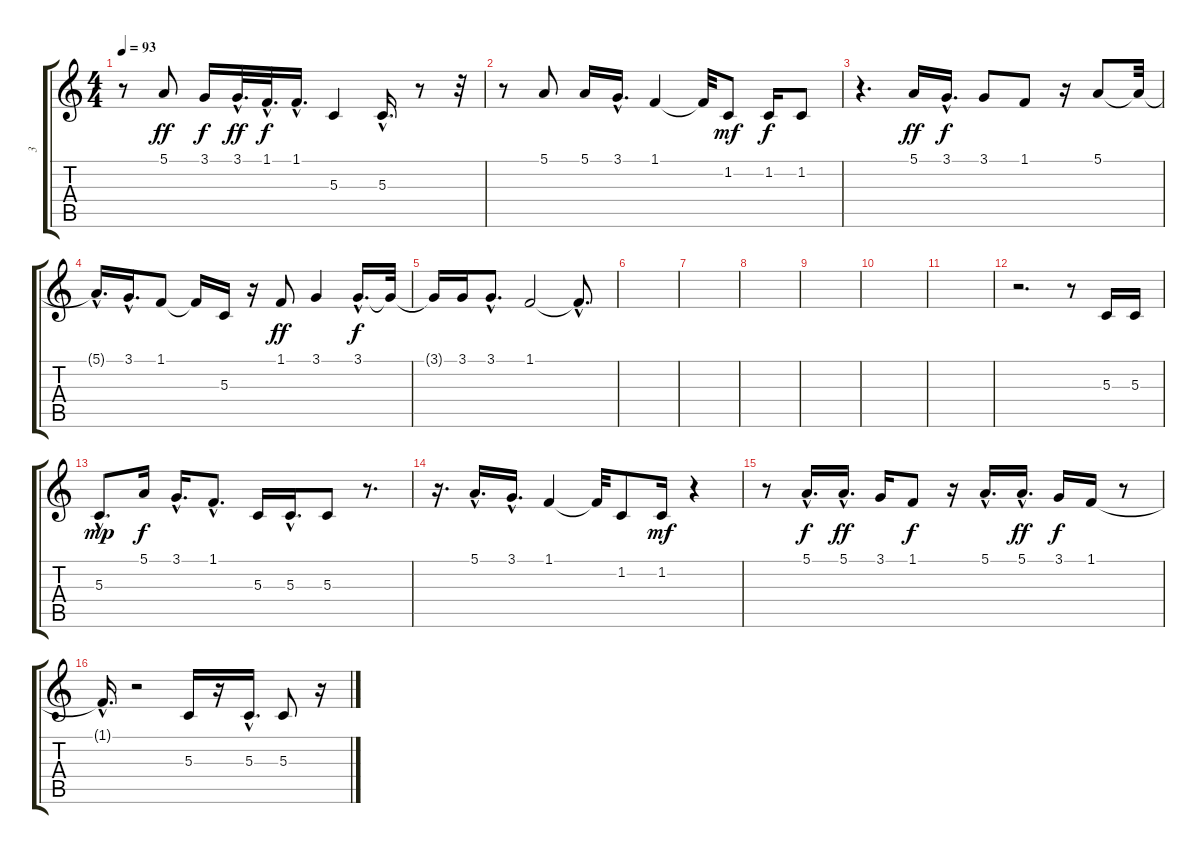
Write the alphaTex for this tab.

\track ("3" "3") {instrument flute}
\staff {score tabs}
\tuning (E4 B3 G3 D3 A2 E2) {hide}
\ts (4 4)
\tempo 93
\clef g2
\ks c
r.8{dy mf} 5.1.8{dy ff} 3.1.16{dy f} 3.1{hac}.32{d dy ff} 1.1{hac}.32{d dy f} 1.1{hac}.16{d} 5.3.4 5.3{hac}.16{d} r.8 r.32 |
r.8 5.1.8 5.1.16 3.1{hac}.16{d} 1.1.4 1.1{t}.32 1.2.8{dy mf} 1.2.16{dy f} 1.2.8 |
r.4{d} 5.1.16{dy ff} 3.1{hac}.16{d dy f} 3.1.8 1.1.8 r.16 5.1.8 5.1{t}.32 |
5.1{hac t}.16{d} 3.1{hac}.16{d} 1.1.8 1.1{t}.16 5.3.16 r.16 1.1.8{dy ff} 3.1.4 3.1{hac}.16{d dy f} 3.1{t}.32 |
3.1{t}.16 3.1.16 3.1{hac}.8{d} 1.1.2 1.1{hac t}.8{d} |
|
|
|
|
|
|
r.2{d} r.8 5.3.16 5.3.16 |
5.3{hac}.8{d dy mp} 5.1.16{dy f} 3.1{hac}.16{d} 1.1{hac}.8{d} 5.3.16 5.3{hac}.16{d} 5.3.8 r.8{d} |
r.16{d} 5.1{hac}.16{d} 3.1{hac}.16{d} 1.1.4 1.1{t}.32 1.2.8 1.2.16{dy mf} r.4 |
r.8 5.1{hac}.16{d dy f} 5.1{hac}.16{d dy ff} 3.1.16 1.1.8{dy f} r.16 5.1{hac}.16{d} 5.1{hac}.16{d dy ff} 3.1.16{dy f} 1.1.16 r.8 |
1.1{hac t}.16{d} r.2 5.3.16 r.16 5.3{hac}.16{d} 5.3.8 r.16
